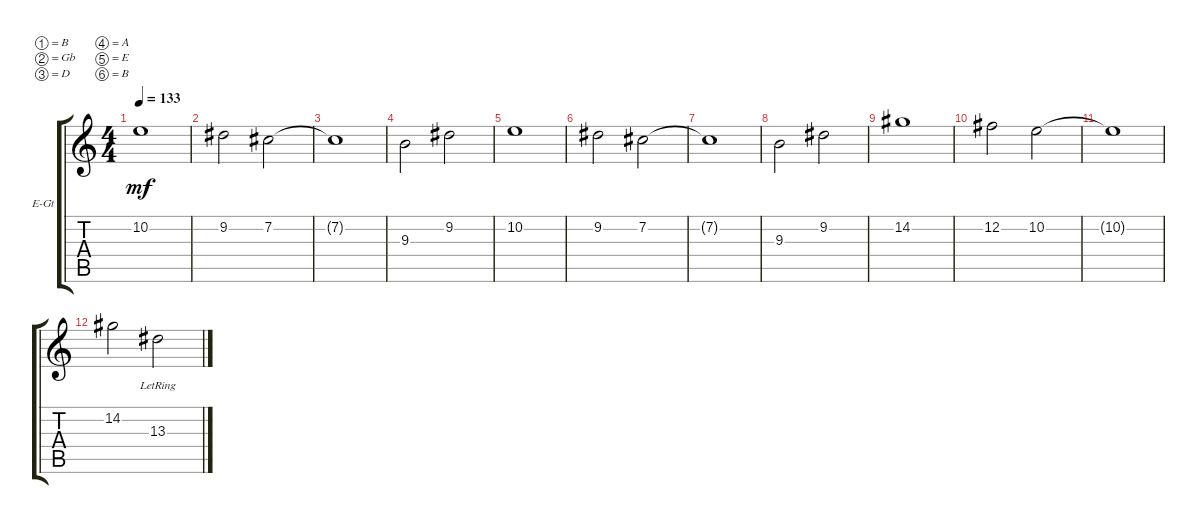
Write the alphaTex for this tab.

\bracketExtendMode groupsimilarinstruments
\firstSystemTrackNameOrientation horizontal
\otherSystemsTrackNameOrientation horizontal
\track ("Extra Guitar" "E-Gt") {instrument distortionguitar}
\staff {score tabs}
\tuning (B3 Gb3 D3 A2 E2 B1)
\ts (4 4)
\tempo 133
\clef g2
\ks c
10.2.1{dy mf} |
9.2.2 7.2.2 |
7.2{t}.1 |
9.3.2 9.2.2 |
10.2.1 |
9.2.2 7.2.2 |
7.2{t}.1 |
9.3.2 9.2.2 |
14.2.1 |
12.2.2 10.2.2 |
10.2{t}.1 |
14.2.2 13.3{lr}.2
